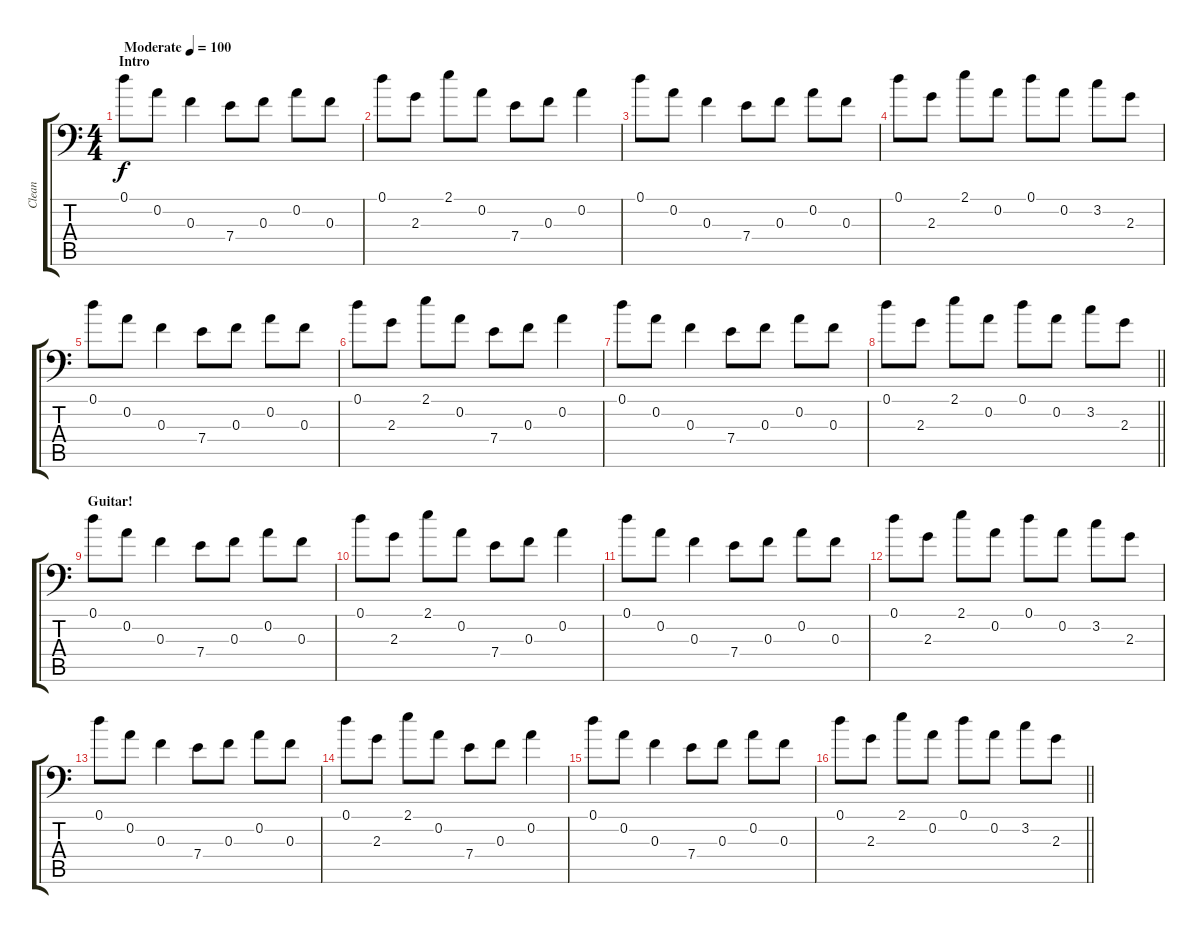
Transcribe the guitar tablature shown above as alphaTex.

\track ("Clean" "Clean") {instrument electricguitarclean}
\staff {score tabs}
\tuning (D4 A3 F3 A2 E2 A1) {hide}
\ts (4 4)
\section ("" "Intro")
\tempo (100 "Moderate")
\clef f4
\ks c
0.1.8{dy f instrument electricguitarclean} 0.2.8 0.3.4 7.4.8 0.3.8 0.2.8 0.3.8 |
0.1.8 2.3.8 2.1.8 0.2.8 7.4.8 0.3.8 0.2.4 |
0.1.8 0.2.8 0.3.4 7.4.8 0.3.8 0.2.8 0.3.8 |
0.1.8 2.3.8 2.1.8 0.2.8 0.1.8 0.2.8 3.2.8 2.3.8 |
0.1.8 0.2.8 0.3.4 7.4.8 0.3.8 0.2.8 0.3.8 |
0.1.8 2.3.8 2.1.8 0.2.8 7.4.8 0.3.8 0.2.4 |
0.1.8 0.2.8 0.3.4 7.4.8 0.3.8 0.2.8 0.3.8 |
\barLineRight lightlight
0.1.8 2.3.8 2.1.8 0.2.8 0.1.8 0.2.8 3.2.8 2.3.8 |
\section ("" "Guitar!")
0.1.8 0.2.8 0.3.4 7.4.8 0.3.8 0.2.8 0.3.8 |
0.1.8 2.3.8 2.1.8 0.2.8 7.4.8 0.3.8 0.2.4 |
0.1.8 0.2.8 0.3.4 7.4.8 0.3.8 0.2.8 0.3.8 |
0.1.8 2.3.8 2.1.8 0.2.8 0.1.8 0.2.8 3.2.8 2.3.8 |
0.1.8 0.2.8 0.3.4 7.4.8 0.3.8 0.2.8 0.3.8 |
0.1.8 2.3.8 2.1.8 0.2.8 7.4.8 0.3.8 0.2.4 |
0.1.8 0.2.8 0.3.4 7.4.8 0.3.8 0.2.8 0.3.8 |
\barLineRight lightlight
0.1.8 2.3.8 2.1.8 0.2.8 0.1.8 0.2.8 3.2.8 2.3.8
